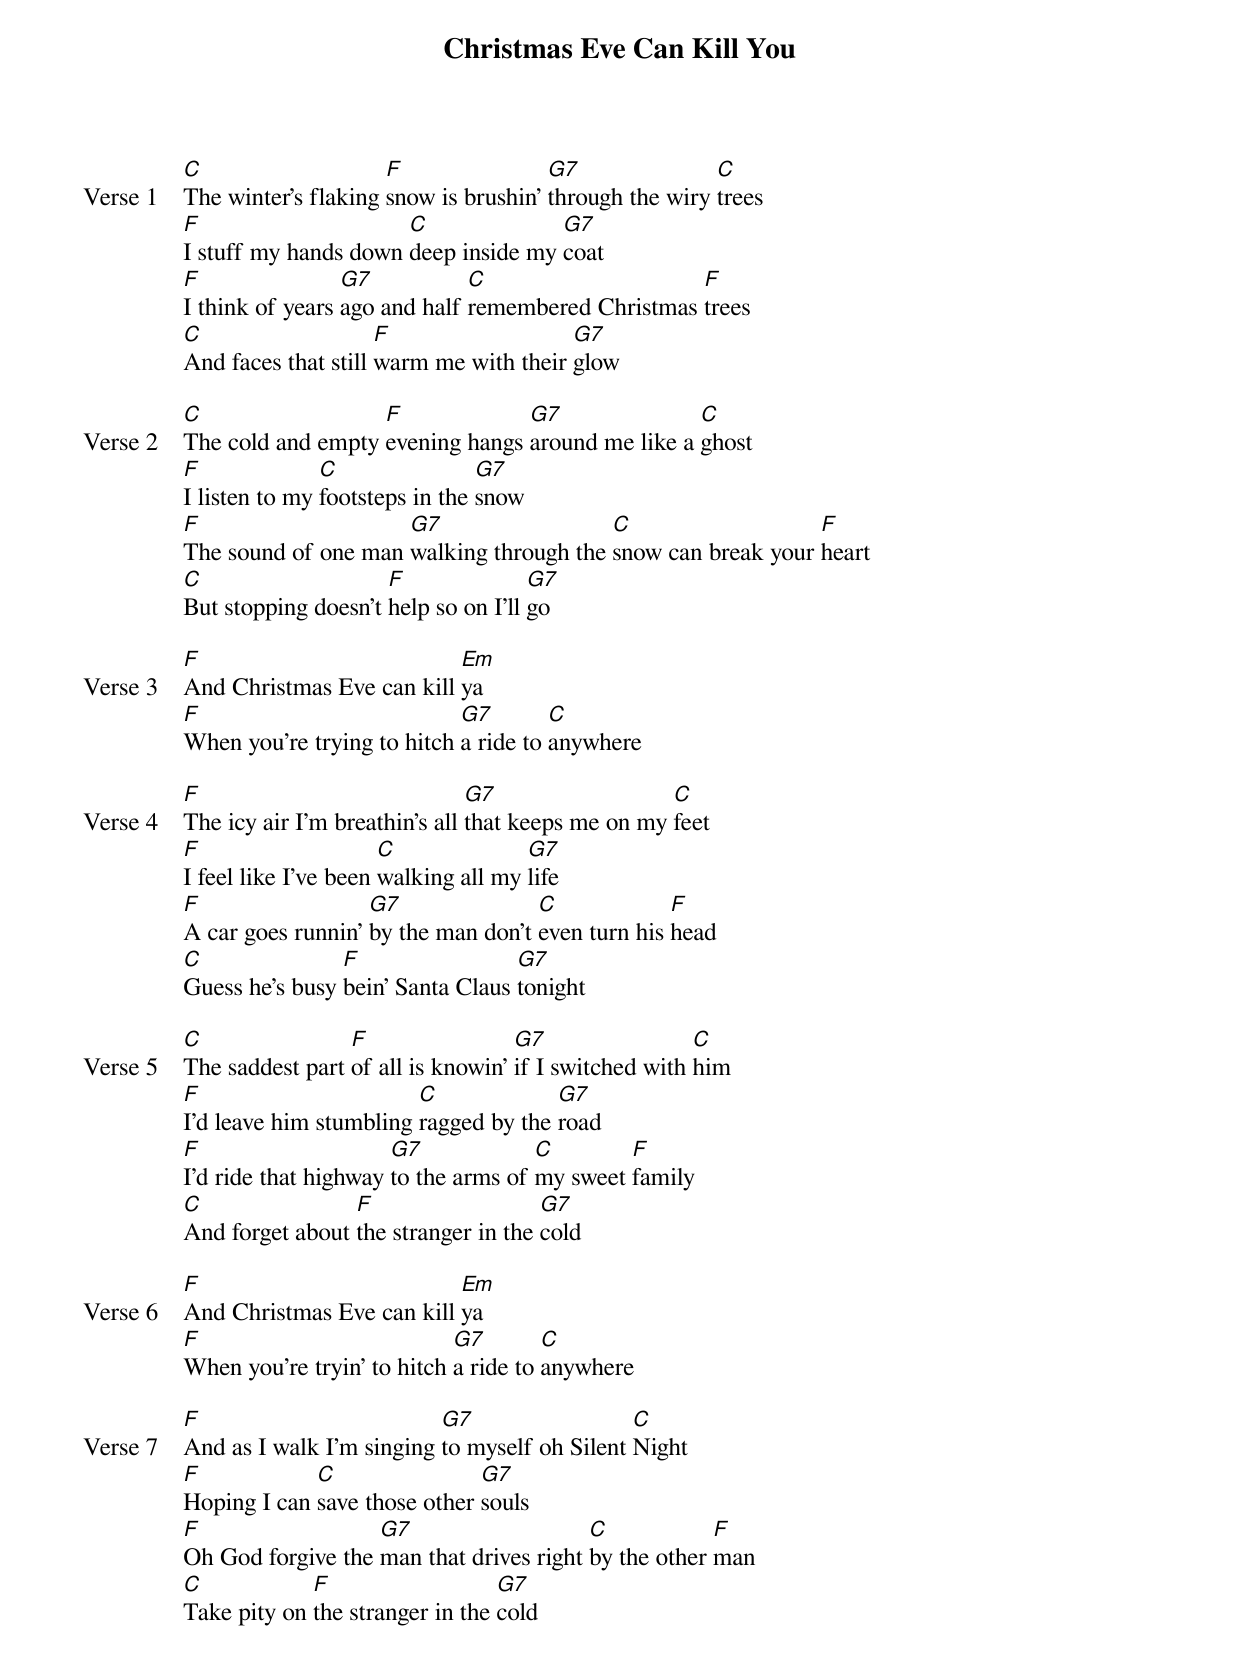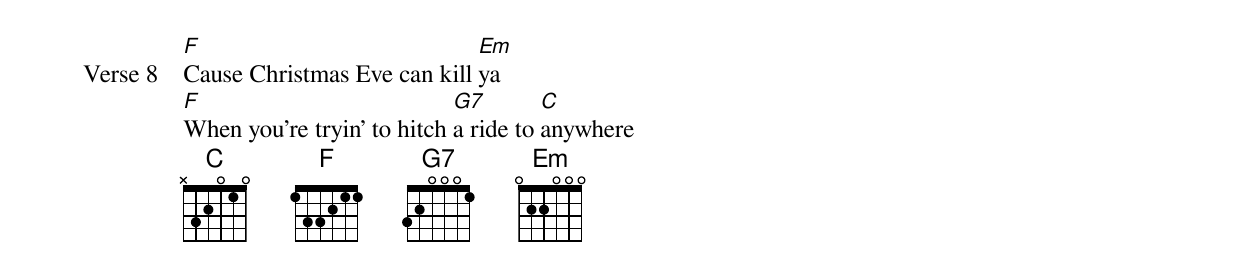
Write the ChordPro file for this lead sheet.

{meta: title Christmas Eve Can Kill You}
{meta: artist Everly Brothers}
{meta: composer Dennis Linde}
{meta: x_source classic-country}
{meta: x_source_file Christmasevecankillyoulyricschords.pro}
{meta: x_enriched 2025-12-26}

{start_of_verse: Verse 1}
[C]The winter's flaking [F]snow is brushin' [G7]through the wiry [C]trees
[F]I stuff my hands down [C]deep inside my [G7]coat
[F]I think of years [G7]ago and half [C]remembered Christmas [F]trees
[C]And faces that still [F]warm me with their [G7]glow
{end_of_verse}

{start_of_verse: Verse 2}
[C]The cold and empty [F]evening hangs [G7]around me like a [C]ghost
[F]I listen to my [C]footsteps in the [G7]snow
[F]The sound of one man [G7]walking through the [C]snow can break your [F]heart
[C]But stopping doesn't [F]help so on I'll [G7]go
{end_of_verse}

{start_of_verse: Verse 3}
[F]And Christmas Eve can kill [Em]ya
[F]When you're trying to hitch [G7]a ride to [C]anywhere
{end_of_verse}

{start_of_verse: Verse 4}
[F]The icy air I'm breathin's all [G7]that keeps me on my [C]feet
[F]I feel like I've been [C]walking all my [G7]life
[F]A car goes runnin' [G7]by the man don't [C]even turn his [F]head
[C]Guess he's busy [F]bein' Santa Claus [G7]tonight
{end_of_verse}

{start_of_verse: Verse 5}
[C]The saddest part [F]of all is knowin' [G7]if I switched with [C]him
[F]I'd leave him stumbling [C]ragged by the [G7]road
[F]I'd ride that highway [G7]to the arms of [C]my sweet [F]family
[C]And forget about [F]the stranger in the [G7]cold
{end_of_verse}

{start_of_verse: Verse 6}
[F]And Christmas Eve can kill [Em]ya
[F]When you're tryin' to hitch [G7]a ride to [C]anywhere
{end_of_verse}

{start_of_verse: Verse 7}
[F]And as I walk I'm singing [G7]to myself oh Silent [C]Night
[F]Hoping I can [C]save those other [G7]souls
[F]Oh God forgive the [G7]man that drives right [C]by the other [F]man
[C]Take pity on [F]the stranger in the [G7]cold
{end_of_verse}

{start_of_verse: Verse 8}
[F]Cause Christmas Eve can kill [Em]ya
[F]When you're tryin' to hitch [G7]a ride to [C]anywhere
{end_of_verse}
